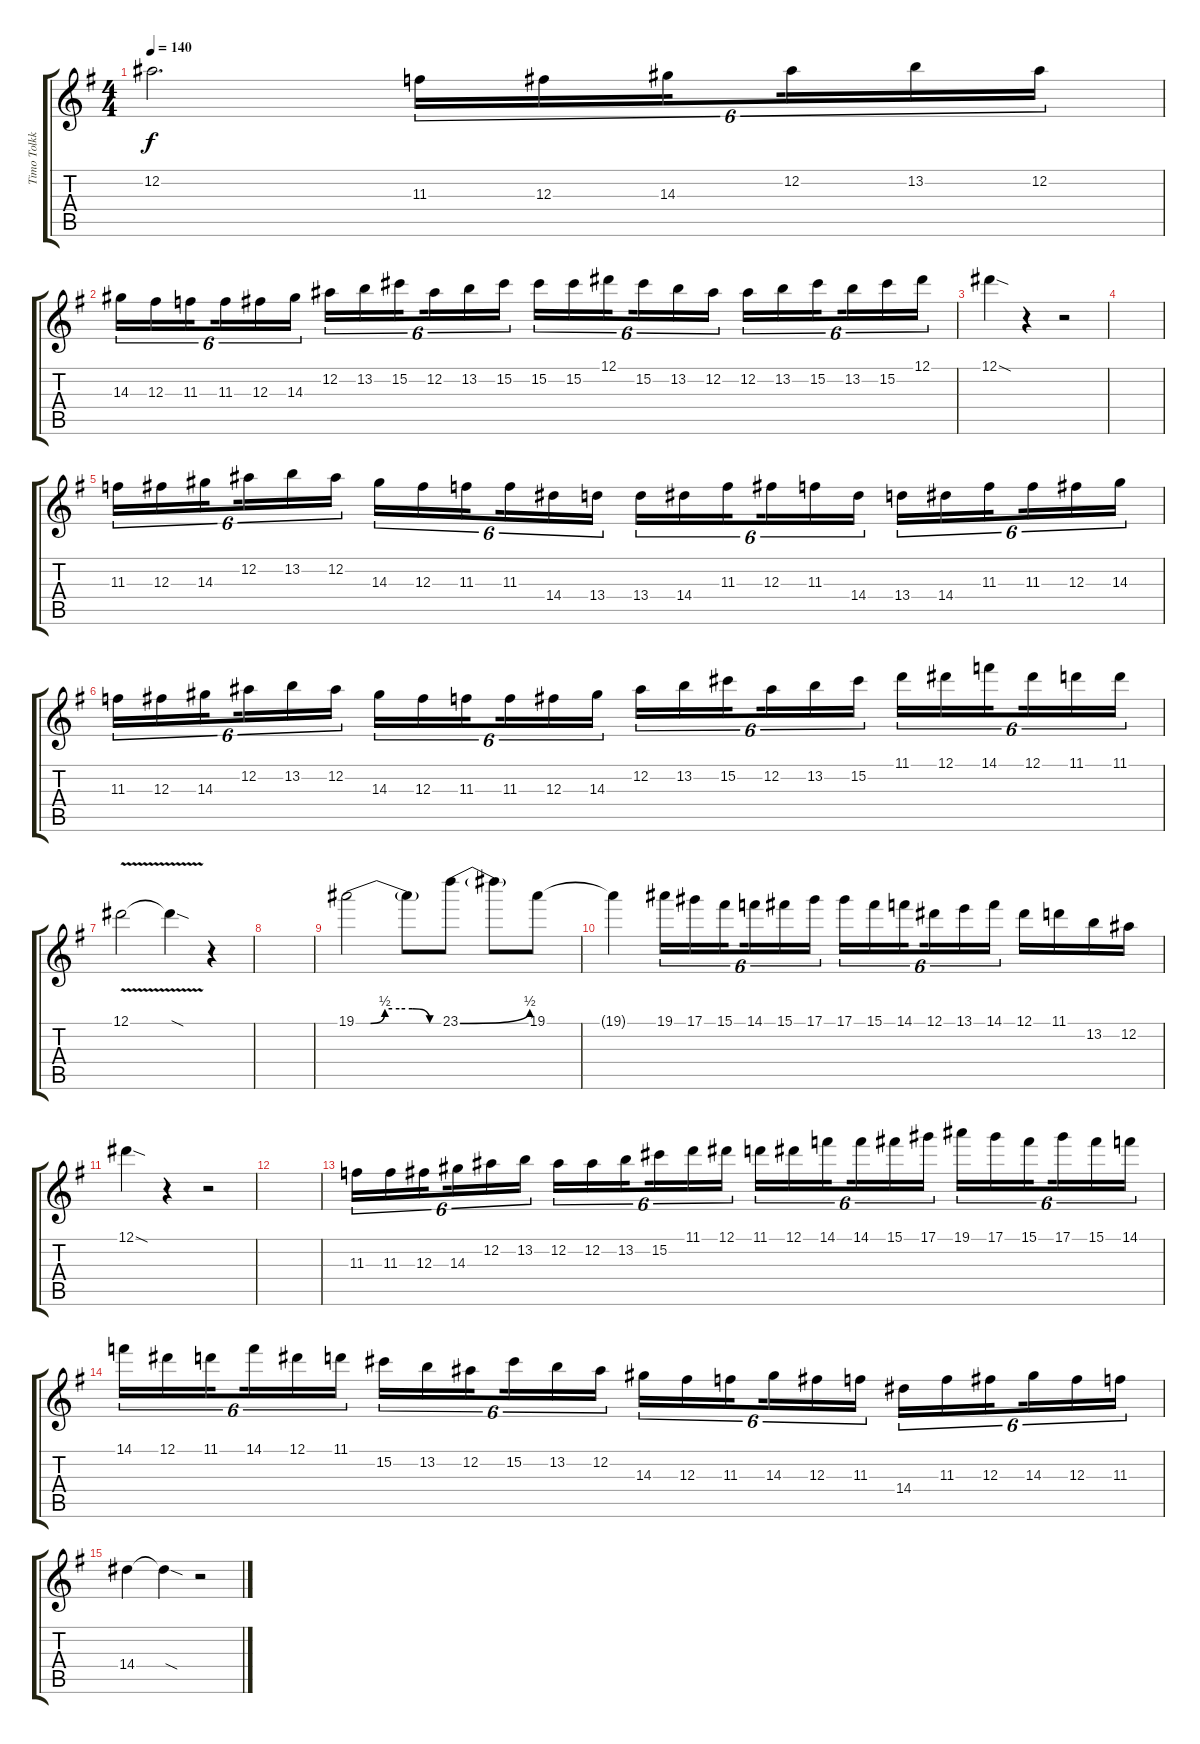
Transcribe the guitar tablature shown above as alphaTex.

\track ("Timo Tolkki I" "Timo Tolkk") {instrument distortionguitar}
\staff {score tabs}
\tuning (Eb4 Bb3 Gb3 Db3 Ab2 Eb2) {hide}
\ts (4 4)
\tempo 140
\clef g2
\ks g
12.2.2{d dy f} 11.3.16{tu (6 4)} 12.3.16{tu (6 4)} 14.3.16{tu (6 4) beam splitsecondary} 12.2.16{tu (6 4)} 13.2.16{tu (6 4)} 12.2.16{tu (6 4)} |
14.3.16{tu (6 4)} 12.3.16{tu (6 4)} 11.3.16{tu (6 4) beam splitsecondary} 11.3.16{tu (6 4)} 12.3.16{tu (6 4)} 14.3.16{tu (6 4)} 12.2.16{tu (6 4)} 13.2.16{tu (6 4)} 15.2.16{tu (6 4) beam splitsecondary} 12.2.16{tu (6 4)} 13.2.16{tu (6 4)} 15.2.16{tu (6 4)} 15.2.16{tu (6 4)} 15.2.16{tu (6 4)} 12.1.16{tu (6 4) beam splitsecondary} 15.2.16{tu (6 4)} 13.2.16{tu (6 4)} 12.2.16{tu (6 4)} 12.2.16{tu (6 4)} 13.2.16{tu (6 4)} 15.2.16{tu (6 4) beam splitsecondary} 13.2.16{tu (6 4)} 15.2.16{tu (6 4)} 12.1.16{tu (6 4)} |
12.1{sod}.4 r.4 r.2 |
|
11.3.16{tu (6 4)} 12.3.16{tu (6 4)} 14.3.16{tu (6 4) beam splitsecondary} 12.2.16{tu (6 4)} 13.2.16{tu (6 4)} 12.2.16{tu (6 4)} 14.3.16{tu (6 4)} 12.3.16{tu (6 4)} 11.3.16{tu (6 4) beam splitsecondary} 11.3.16{tu (6 4)} 14.4.16{tu (6 4)} 13.4.16{tu (6 4)} 13.4.16{tu (6 4)} 14.4.16{tu (6 4)} 11.3.16{tu (6 4) beam splitsecondary} 12.3.16{tu (6 4)} 11.3.16{tu (6 4)} 14.4.16{tu (6 4)} 13.4.16{tu (6 4)} 14.4.16{tu (6 4)} 11.3.16{tu (6 4) beam splitsecondary} 11.3.16{tu (6 4)} 12.3.16{tu (6 4)} 14.3.16{tu (6 4)} |
11.3.16{tu (6 4)} 12.3.16{tu (6 4)} 14.3.16{tu (6 4) beam splitsecondary} 12.2.16{tu (6 4)} 13.2.16{tu (6 4)} 12.2.16{tu (6 4)} 14.3.16{tu (6 4)} 12.3.16{tu (6 4)} 11.3.16{tu (6 4) beam splitsecondary} 11.3.16{tu (6 4)} 12.3.16{tu (6 4)} 14.3.16{tu (6 4)} 12.2.16{tu (6 4)} 13.2.16{tu (6 4)} 15.2.16{tu (6 4) beam splitsecondary} 12.2.16{tu (6 4)} 13.2.16{tu (6 4)} 15.2.16{tu (6 4)} 11.1.16{tu (6 4)} 12.1.16{tu (6 4)} 14.1.16{tu (6 4) beam splitsecondary} 12.1.16{tu (6 4)} 11.1.16{tu (6 4)} 11.1.16{tu (6 4)} |
12.1{v}.2 12.1{sod t}.4 r.4 |
|
19.1{be (custom 0 0 10 0 20 2 30 2 39 2 51 0 60 0)}.2 19.1{t}.8 23.1{be (bend 0 0 60 2)}.8 23.1{t}.8 19.1.8 |
19.1{t}.4 19.1.16{tu (6 4)} 17.1.16{tu (6 4)} 15.1.16{tu (6 4) beam splitsecondary} 14.1.16{tu (6 4)} 15.1.16{tu (6 4)} 17.1.16{tu (6 4)} 17.1.16{tu (6 4)} 15.1.16{tu (6 4)} 14.1.16{tu (6 4) beam splitsecondary} 12.1.16{tu (6 4)} 13.1.16{tu (6 4)} 14.1.16{tu (6 4)} 12.1.16 11.1.16 13.2.16 12.2.16 |
12.1{sod}.4 r.4 r.2 |
|
11.3.16{tu (6 4)} 11.3.16{tu (6 4)} 12.3.16{tu (6 4) beam splitsecondary} 14.3.16{tu (6 4)} 12.2.16{tu (6 4)} 13.2.16{tu (6 4)} 12.2.16{tu (6 4)} 12.2.16{tu (6 4)} 13.2.16{tu (6 4) beam splitsecondary} 15.2.16{tu (6 4)} 11.1.16{tu (6 4)} 12.1.16{tu (6 4)} 11.1.16{tu (6 4)} 12.1.16{tu (6 4)} 14.1.16{tu (6 4) beam splitsecondary} 14.1.16{tu (6 4)} 15.1.16{tu (6 4)} 17.1.16{tu (6 4)} 19.1.16{tu (6 4)} 17.1.16{tu (6 4)} 15.1.16{tu (6 4) beam splitsecondary} 17.1.16{tu (6 4)} 15.1.16{tu (6 4)} 14.1.16{tu (6 4)} |
14.1.16{tu (6 4)} 12.1.16{tu (6 4)} 11.1.16{tu (6 4) beam splitsecondary} 14.1.16{tu (6 4)} 12.1.16{tu (6 4)} 11.1.16{tu (6 4)} 15.2.16{tu (6 4)} 13.2.16{tu (6 4)} 12.2.16{tu (6 4) beam splitsecondary} 15.2.16{tu (6 4)} 13.2.16{tu (6 4)} 12.2.16{tu (6 4)} 14.3.16{tu (6 4)} 12.3.16{tu (6 4)} 11.3.16{tu (6 4) beam splitsecondary} 14.3.16{tu (6 4)} 12.3.16{tu (6 4)} 11.3.16{tu (6 4)} 14.4.16{tu (6 4)} 11.3.16{tu (6 4)} 12.3.16{tu (6 4) beam splitsecondary} 14.3.16{tu (6 4)} 12.3.16{tu (6 4)} 11.3.16{tu (6 4)} |
14.4.4 14.4{sod t}.4 r.2
